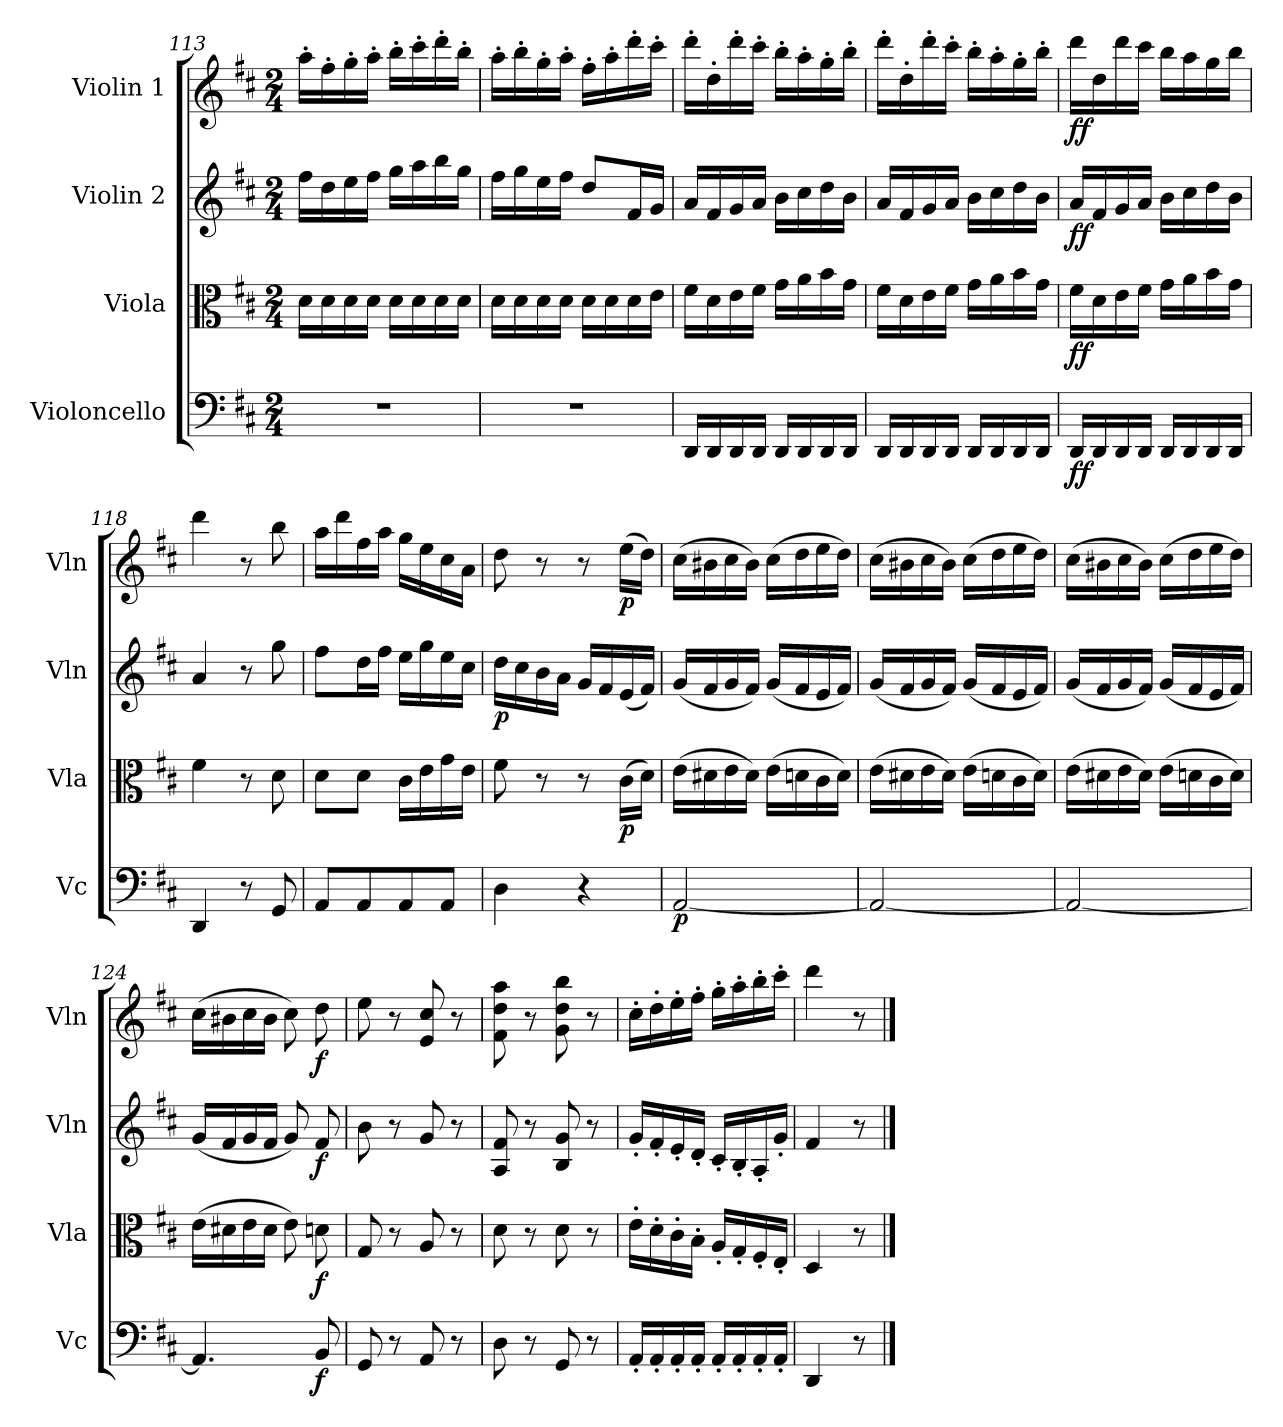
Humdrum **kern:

**kern	**dynam	**kern	**dynam	**kern	**dynam	**kern	**dynam
*part4	*part4	*part3	*part3	*part2	*part2	*part1	*part1
*staff4	*staff4	*staff3	*staff3	*staff2	*staff2	*staff1	*staff1
*I"Violoncello	*	*I"Viola	*	*I"Violin 2	*	*I"Violin 1	*
*I'Vc	*	*I'Vla	*	*I'Vln	*	*I'Vln	*
!!LO:LB:g=z
*clefF4	*	*clefC3	*	*clefG2	*	*clefG2	*
*k[f#c#]	*	*k[f#c#]	*	*k[f#c#]	*	*k[f#c#]	*
*M2/4	*	*M2/4	*	*M2/4	*	*M2/4	*
=113	=113	=113	=113	=113	=113	=113	=113
2r	.	16d\LL	.	16ff#\LL	.	16aa'\LL	.
.	.	16d\	.	16dd\	.	16ff#'\	.
.	.	16d\	.	16ee\	.	16gg'\	.
.	.	16d\JJ	.	16ff#\JJ	.	16aa'\JJ	.
.	.	16d\LL	.	16gg\LL	.	16bb'\LL	.
.	.	16d\	.	16aa\	.	16ccc#'\	.
.	.	16d\	.	16bb\	.	16ddd'\	.
.	.	16d\JJ	.	16gg\JJ	.	16bb'\JJ	.
!!LO:LB:g=z
=114	=114	=114	=114	=114	=114	=114	=114
2r	.	16d\LL	.	16ff#\LL	.	16aa'\LL	.
.	.	16d\	.	16gg\	.	16bb'\	.
.	.	16d\	.	16ee\	.	16gg'\	.
.	.	16d\JJ	.	16ff#\JJ	.	16aa'\JJ	.
.	.	16d\LL	.	8dd/L	.	16ff#'\LL	.
.	.	16d\	.	.	.	16aa'\	.
.	.	16d\	.	16f#/L	.	16ddd'\	.
.	.	16e\JJ	.	16g/JJ	.	16ccc#'\JJ	.
=115	=115	=115	=115	=115	=115	=115	=115
16DD/LL	.	16f#\LL	.	16a/LL	.	16ddd'\LL	.
16DD/	.	16d\	.	16f#/	.	16dd'\	.
16DD/	.	16e\	.	16g/	.	16ddd'\	.
16DD/JJ	.	16f#\JJ	.	16a/JJ	.	16ccc#'\JJ	.
16DD/LL	.	16g\LL	.	16b\LL	.	16bb'\LL	.
16DD/	.	16a\	.	16cc#\	.	16aa'\	.
16DD/	.	16b\	.	16dd\	.	16gg'\	.
16DD/JJ	.	16g\JJ	.	16b\JJ	.	16bb'\JJ	.
=116	=116	=116	=116	=116	=116	=116	=116
16DD/LL	.	16f#\LL	.	16a/LL	.	16ddd'\LL	.
16DD/	.	16d\	.	16f#/	.	16dd'\	.
16DD/	.	16e\	.	16g/	.	16ddd'\	.
16DD/JJ	.	16f#\JJ	.	16a/JJ	.	16ccc#'\JJ	.
16DD/LL	.	16g\LL	.	16b\LL	.	16bb'\LL	.
16DD/	.	16a\	.	16cc#\	.	16aa'\	.
16DD/	.	16b\	.	16dd\	.	16gg'\	.
16DD/JJ	.	16g\JJ	.	16b\JJ	.	16bb'\JJ	.
=117	=117	=117	=117	=117	=117	=117	=117
!	!LO:DY:b	!	!LO:DY:b	!	!LO:DY:b	!	!LO:DY:b
16DD/LL	ff	16f#\LL	ff	16a/LL	ff	16ddd\LL	ff
16DD/	.	16d\	.	16f#/	.	16dd\	.
16DD/	.	16e\	.	16g/	.	16ddd\	.
16DD/JJ	.	16f#\JJ	.	16a/JJ	.	16ccc#\JJ	.
16DD/LL	.	16g\LL	.	16b\LL	.	16bb\LL	.
16DD/	.	16a\	.	16cc#\	.	16aa\	.
16DD/	.	16b\	.	16dd\	.	16gg\	.
16DD/JJ	.	16g\JJ	.	16b\JJ	.	16bb\JJ	.
=118	=118	=118	=118	=118	=118	=118	=118
4DD/	.	4f#\	.	4a/	.	4ddd\	.
8r	.	8r	.	8r	.	8r	.
8GG/	.	8d\	.	8gg\	.	8bb\	.
!!LO:PB:g=z
=119	=119	=119	=119	=119	=119	=119	=119
8AA/L	.	8d\L	.	8ff#\L	.	16aa\LL	.
.	.	.	.	.	.	16ddd\	.
8AA/	.	8d\J	.	16dd\L	.	16ff#\	.
.	.	.	.	16ff#\JJ	.	16aa\JJ	.
8AA/	.	16c#\LL	.	16ee\LL	.	16gg\LL	.
.	.	16e\	.	16gg\	.	16ee\	.
8AA/J	.	16g\	.	16ee\	.	16cc#\	.
.	.	16e\JJ	.	16cc#\JJ	.	16a\JJ	.
=120	=120	=120	=120	=120	=120	=120	=120
!	!	!	!	!	!LO:DY:b	!	!
4D\	.	8f#\	.	16dd\LL	p	8dd\	.
.	.	.	.	16cc#\	.	.	.
.	.	8r	.	16b\	.	8r	.
.	.	.	.	16a\JJ	.	.	.
4r	.	8r	.	16g/LL	.	8r	.
.	.	.	.	16f#/	.	.	.
!	!	!	!LO:DY:b	!	!	!	!LO:DY:b
.	.	(16c#\LL	p	(16e/	.	(16ee\LL	p
.	.	16d\JJ)	.	16f#/JJ)	.	16dd\JJ)	.
=121	=121	=121	=121	=121	=121	=121	=121
!	!LO:DY:b	!	!	!	!	!	!
[2AA/	p	(16e\LL	.	(16g/LL	.	(16cc#\LL	.
.	.	16d#X\	.	16f#/	.	16b#X\	.
.	.	16e\	.	16g/	.	16cc#\	.
.	.	16d#\JJ)	.	16f#/JJ)	.	16b#\JJ)	.
.	.	(16e\LL	.	(16g/LL	.	(16cc#\LL	.
.	.	16dn\	.	16f#/	.	16dd\	.
.	.	16c#\	.	16e/	.	16ee\	.
.	.	16d\JJ)	.	16f#/JJ)	.	16dd\JJ)	.
=122	=122	=122	=122	=122	=122	=122	=122
2AA/_	.	(16e\LL	.	(16g/LL	.	(16cc#\LL	.
.	.	16d#X\	.	16f#/	.	16b#X\	.
.	.	16e\	.	16g/	.	16cc#\	.
.	.	16d#\JJ)	.	16f#/JJ)	.	16b#\JJ)	.
.	.	(16e\LL	.	(16g/LL	.	(16cc#\LL	.
.	.	16dn\	.	16f#/	.	16dd\	.
.	.	16c#\	.	16e/	.	16ee\	.
.	.	16d\JJ)	.	16f#/JJ)	.	16dd\JJ)	.
!!LO:LB:g=z
=123	=123	=123	=123	=123	=123	=123	=123
2AA/_	.	(16e\LL	.	(16g/LL	.	(16cc#\LL	.
.	.	16d#X\	.	16f#/	.	16b#X\	.
.	.	16e\	.	16g/	.	16cc#\	.
.	.	16d#\JJ)	.	16f#/JJ)	.	16b#\JJ)	.
.	.	(16e\LL	.	(16g/LL	.	(16cc#\LL	.
.	.	16dn\	.	16f#/	.	16dd\	.
.	.	16c#\	.	16e/	.	16ee\	.
.	.	16d\JJ)	.	16f#/JJ)	.	16dd\JJ)	.
!!LO:LB:g=z
=124	=124	=124	=124	=124	=124	=124	=124
4.AA/]	.	(16e\LL	.	(16g/LL	.	(16cc#\LL	.
.	.	16d#X\	.	16f#/	.	16b#X\	.
.	.	16e\	.	16g/	.	16cc#\	.
.	.	16d#\JJ	.	16f#/JJ	.	16b#\JJ	.
.	.	8e\)	.	8g/)	.	8cc#\)	.
!	!LO:DY:b	!	!LO:DY:b	!	!LO:DY:b	!	!LO:DY:b
8BB/	f	8dn\	f	8f#/	f	8dd\	f
=125	=125	=125	=125	=125	=125	=125	=125
8GG/	.	8G/	.	8b\	.	8ee\	.
8r	.	8r	.	8r	.	8r	.
8AA/	.	8A/	.	8g/	.	8e/ 8cc#/	.
8r	.	8r	.	8r	.	8r	.
=126	=126	=126	=126	=126	=126	=126	=126
8D\	.	8d\	.	8A/ 8f#/	.	8f#\ 8dd\ 8aa\	.
8r	.	8r	.	8r	.	8r	.
8GG/	.	8d\	.	8B/ 8g/	.	8g\ 8dd\ 8bb\	.
8r	.	8r	.	8r	.	8r	.
=127	=127	=127	=127	=127	=127	=127	=127
16AA'/LL	.	16e'\LL	.	16g'/LL	.	16cc#'\LL	.
16AA'/	.	16d'\	.	16f#'/	.	16dd'\	.
16AA'/	.	16c#'\	.	16e'/	.	16ee'\	.
16AA'/JJ	.	16B'\JJ	.	16d'/JJ	.	16ff#'\JJ	.
16AA'/LL	.	16A'/LL	.	16c#'/LL	.	16gg'\LL	.
16AA'/	.	16G'/	.	16B'/	.	16aa'\	.
16AA'/	.	16F#'/	.	16A'/	.	16bb'\	.
16AA'/JJ	.	16E'/JJ	.	16g'/JJ	.	16ccc#'\JJ	.
=128	=128	=128	=128	=128	=128	=128	=128
4DD/	.	4D/	.	4f#/	.	4ddd\	.
8r	.	8r	.	8r	.	8r	.
==	==	==	==	==	==	==	==
*-	*-	*-	*-	*-	*-	*-	*-
